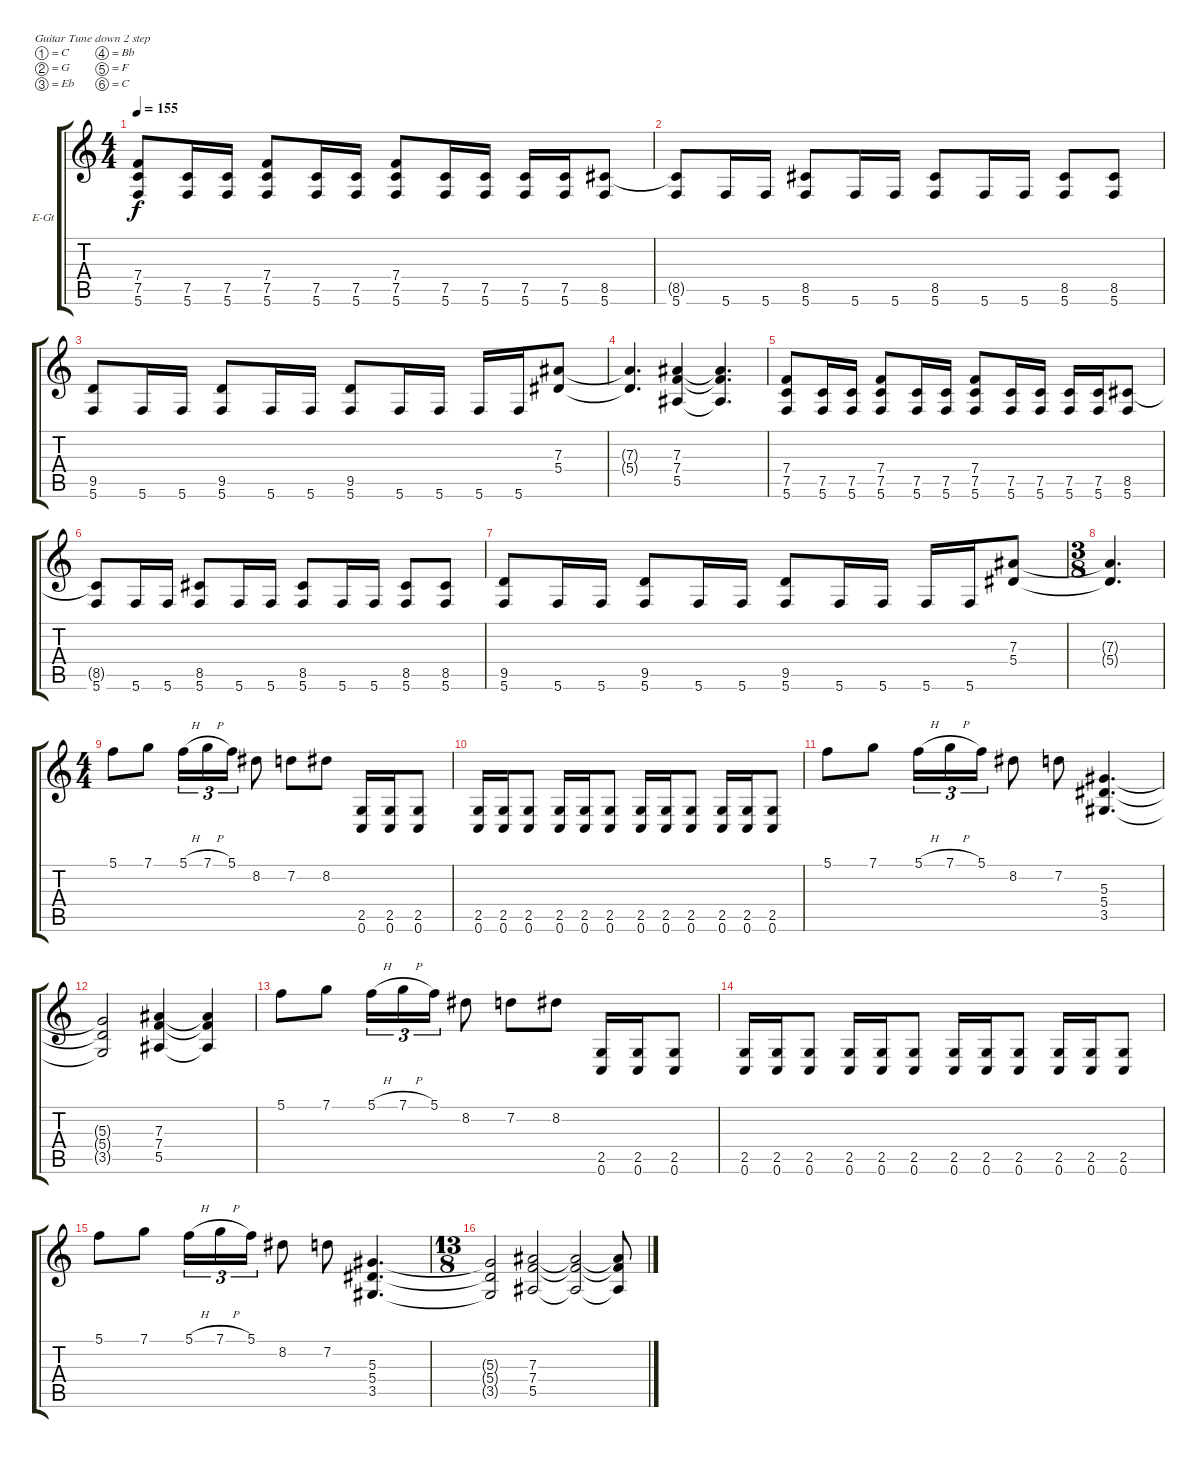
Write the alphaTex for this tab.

\defaultSystemsLayout 4
\bracketExtendMode groupsimilarinstruments
\firstSystemTrackNameOrientation horizontal
\otherSystemsTrackNameOrientation horizontal
\track ("Michael Amott" "E-Gt") {instrument overdrivenguitar}
\staff {score tabs}
\tuning (C4 G3 Eb3 Bb2 F2 C2)
\ts (4 4)
\tempo 155
\clef g2
\ks c
(7.4 7.5 5.6).8{dy f} (7.5 5.6).16 (7.5 5.6).16 (7.4 7.5 5.6).8 (7.5 5.6).16 (7.5 5.6).16 (7.4 7.5 5.6).8 (7.5 5.6).16 (7.5 5.6).16 (7.5 5.6).16 (7.5 5.6).16 (8.5 5.6).8 |
(8.5{t} 5.6).8 5.6.16 5.6.16 (8.5 5.6).8 5.6.16 5.6.16 (8.5 5.6).8 5.6.16 5.6.16 (8.5 5.6).8 (8.5 5.6).8 |
(9.5 5.6).8 5.6.16 5.6.16 (9.5 5.6).8 5.6.16 5.6.16 (9.5 5.6).8 5.6.16 5.6.16 5.6.16 5.6.16 (7.3 5.4).8 |
(7.3{t} 5.4{t}).4{d} (7.3 7.4 5.5).4 (7.3{t} 7.4{t} 5.5{t}).4{d} |
(7.4 7.5 5.6).8 (7.5 5.6).16 (7.5 5.6).16 (7.4 7.5 5.6).8 (7.5 5.6).16 (7.5 5.6).16 (7.4 7.5 5.6).8 (7.5 5.6).16 (7.5 5.6).16 (7.5 5.6).16 (7.5 5.6).16 (8.5 5.6).8 |
(8.5{t} 5.6).8 5.6.16 5.6.16 (8.5 5.6).8 5.6.16 5.6.16 (8.5 5.6).8 5.6.16 5.6.16 (8.5 5.6).8 (8.5 5.6).8 |
(9.5 5.6).8 5.6.16 5.6.16 (9.5 5.6).8 5.6.16 5.6.16 (9.5 5.6).8 5.6.16 5.6.16 5.6.16 5.6.16 (7.3 5.4).8 |
\ts (3 8)
(7.3{t} 5.4{t}).4{d} |
\ts (4 4)
5.1.8 7.1.8 5.1{h}.16{tu (3 2)} 7.1{h}.16{tu (3 2)} 5.1.16{tu (3 2)} 8.2.8 7.2.8 8.2.8 (2.5 0.6).16 (2.5 0.6).16 (2.5 0.6).8 |
(2.5 0.6).16 (2.5 0.6).16 (2.5 0.6).8 (2.5 0.6).16 (2.5 0.6).16 (2.5 0.6).8 (2.5 0.6).16 (2.5 0.6).16 (2.5 0.6).8 (2.5 0.6).16 (2.5 0.6).16 (2.5 0.6).8 |
5.1.8 7.1.8 5.1{h}.16{tu (3 2)} 7.1{h}.16{tu (3 2)} 5.1.16{tu (3 2)} 8.2.8 7.2.8 (5.3 5.4 3.5).4{d} |
(5.3{t} 5.4{t} 3.5{t}).2 (7.3 7.4 5.5).4 (7.3{t} 7.4{t} 5.5{t}).4 |
5.1.8 7.1.8 5.1{h}.16{tu (3 2)} 7.1{h}.16{tu (3 2)} 5.1.16{tu (3 2)} 8.2.8 7.2.8 8.2.8 (2.5 0.6).16 (2.5 0.6).16 (2.5 0.6).8 |
(2.5 0.6).16 (2.5 0.6).16 (2.5 0.6).8 (2.5 0.6).16 (2.5 0.6).16 (2.5 0.6).8 (2.5 0.6).16 (2.5 0.6).16 (2.5 0.6).8 (2.5 0.6).16 (2.5 0.6).16 (2.5 0.6).8 |
5.1.8 7.1.8 5.1{h}.16{tu (3 2)} 7.1{h}.16{tu (3 2)} 5.1.16{tu (3 2)} 8.2.8 7.2.8 (5.3 5.4 3.5).4{d} |
\ts (13 8)
(5.3{t} 5.4{t} 3.5{t}).2 (7.3 7.4 5.5).2 (7.3{t} 7.4{t} 5.5{t}).2 (7.3{t} 7.4{t} 5.5{t}).8
